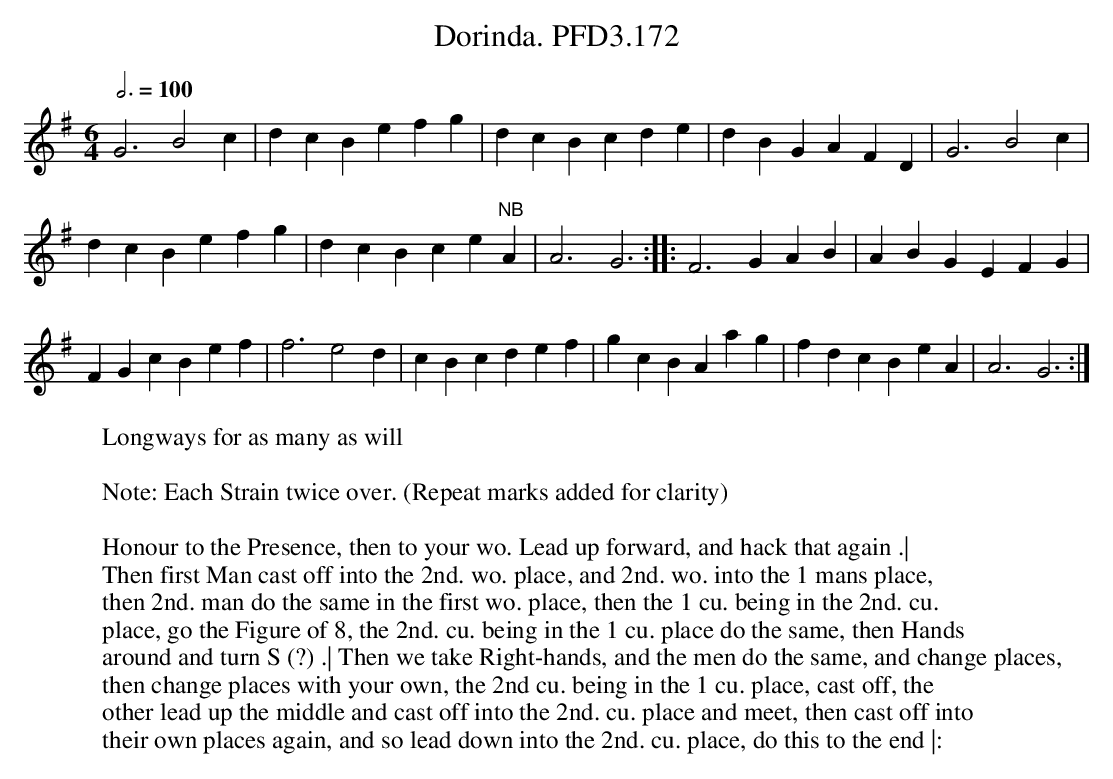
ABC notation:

X:1
T:Dorinda. PFD3.172
W:Longways for as many as will
M:6/4
L:1/4
Q:3/4=100
K:G
G3 B2c|dcB efg|dcB cde|dBG AFD|G3 B2c|
dcB efg|dcB ce"NB"A|A3 G3::F3 GAB|ABG EFG|
FGc Bef|f3 e2d|cBc def|gcB Aag|fdc BeA|A3 G3:|
W:
W:Note: Each Strain twice over. (Repeat marks added for clarity)
W:
W:Honour to the Presence, then to your wo. Lead up forward, and hack that again .|
W:Then first Man cast off into the 2nd. wo. place, and 2nd. wo. into the 1 mans place,
W:then 2nd. man do the same in the first wo. place, then the 1 cu. being in the 2nd. cu.
W:place, go the Figure of 8, the 2nd. cu. being in the 1 cu. place do the same, then Hands
W:around and turn S (?) .| Then we take Right-hands, and the men do the same, and change places,
W:then change places with your own, the 2nd cu. being in the 1 cu. place, cast off, the
W:other lead up the middle and cast off into the 2nd. cu. place and meet, then cast off into
W:their own places again, and so lead down into the 2nd. cu. place, do this to the end |:
